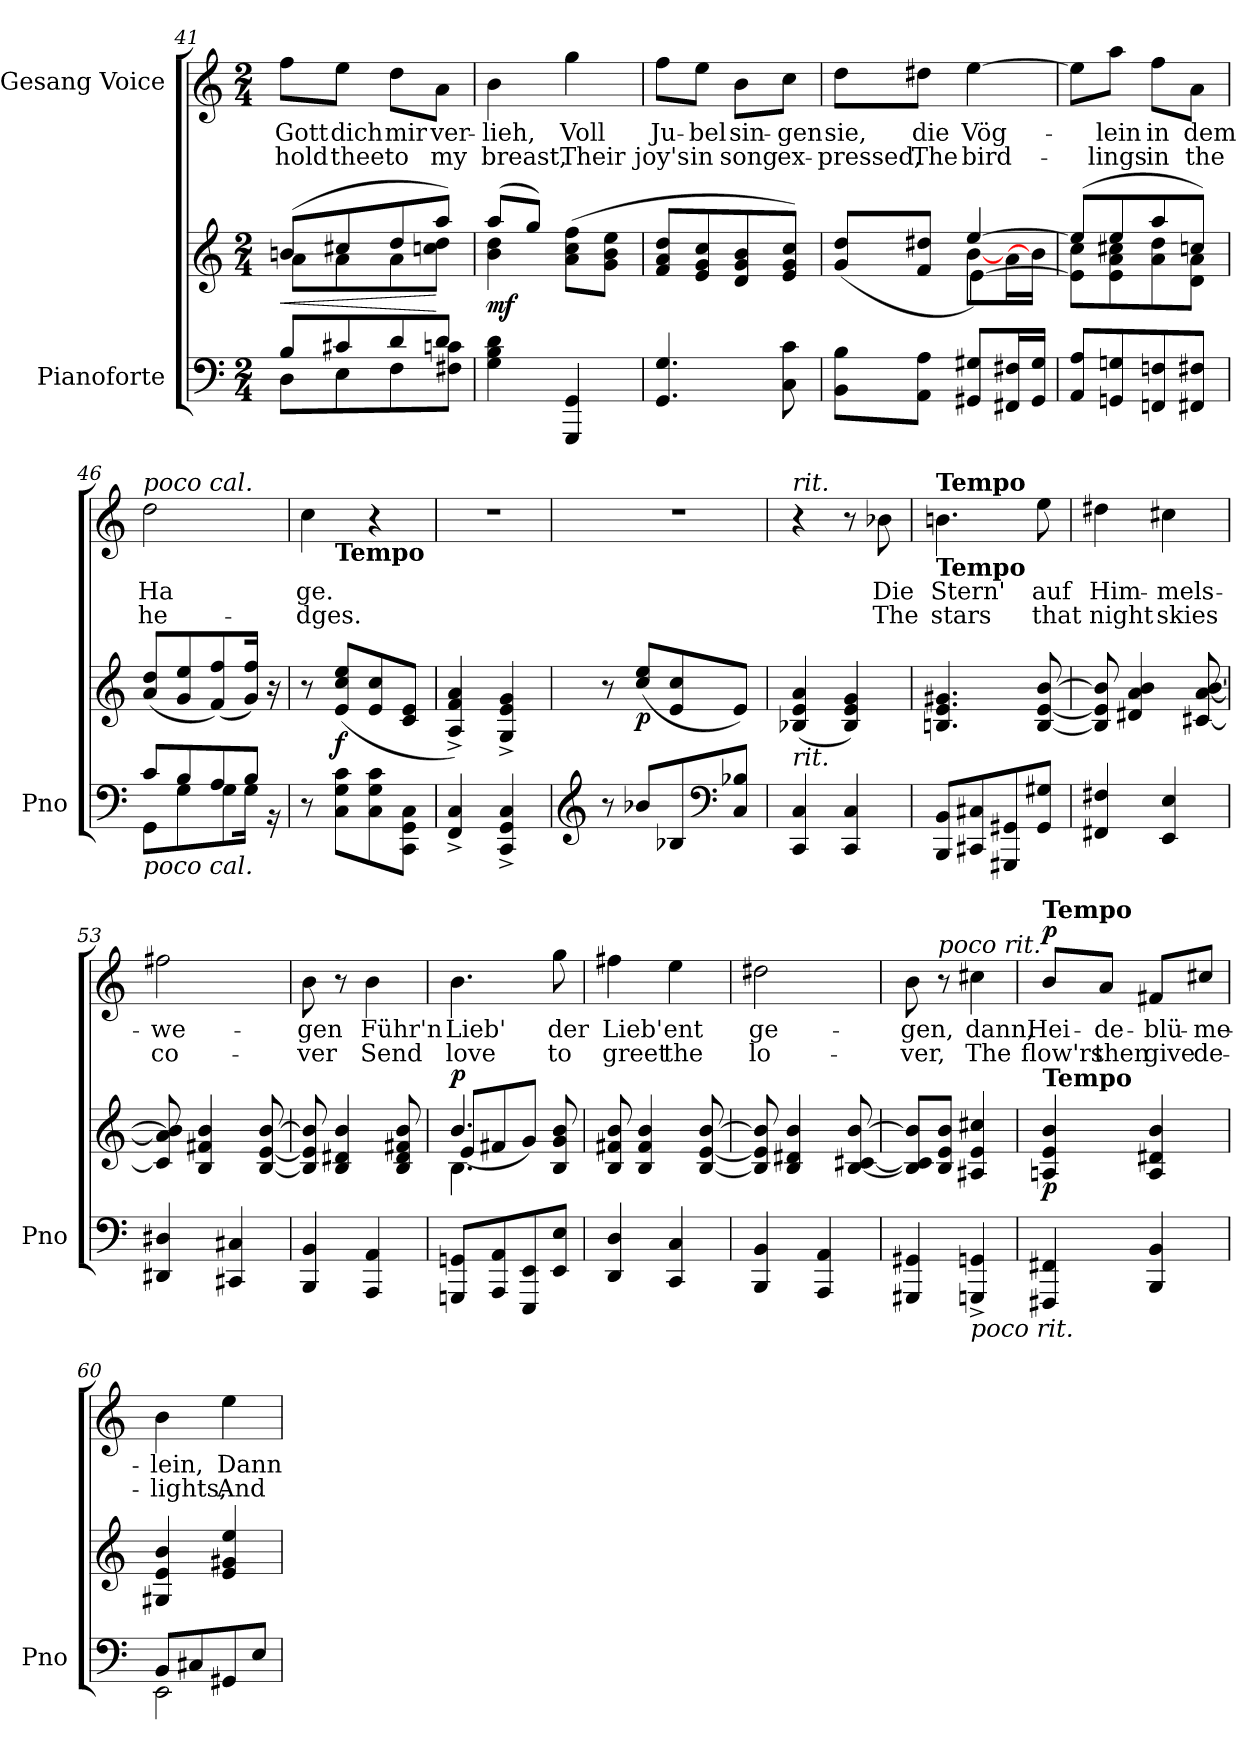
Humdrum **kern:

**kern	**kern	**dynam	**kern	**text	**text	**dynam
*part2	*part2	*part2	*part1	*part1	*part1	*part1
*staff3	*staff2	*staff2/3	*staff1	*staff1	*staff1	*staff1
*I"Pianoforte	*	*	*I"Gesang Voice	*	*	*
*I'Pno	*	*	*	*	*	*
*clefF4	*clefG2	*	*clefG2	*	*	*
*k[]	*k[]	*	*k[]	*	*	*
*M2/4	*M2/4	*	*M2/4	*	*	*
=41	=41	=41	=41	=41	=41	=41
*^	*	*	*	*	*	*
!	!	!	!LO:HP:b	!	!LO:LY:b	!LO:LY:b	!
*	*	*^	*	*	*	*	*
8B/L	8D\L	(8bn/L	8a\L	<	8ff\L	Gott	hold	.
!	!	!	!	!	!	!LO:LY:b	!LO:LY:b	!
8c#X/	8E\	8cc#X/	8a\	.	8ee\J	dich	thee	.
!	!	!	!	!	!	!LO:LY:b	!LO:LY:b	!
8d/	8F\	8dd/	8a\	.	8dd\L	mir	to	.
!	!	!	!	!	!	!LO:LY:b	!LO:LY:b	!
8d/J	8F#X\ 8cn\J	8aa/J)	8ccn\ 8dd\J	[	8a\J	ver-	my	.
=42	=42	=42	=42	=42	=42	=42	=42	=42
!	!	!	!	!LO:DY:b	!	!LO:LY:b	!LO:LY:b	!
*v	*v	*	*	*	*	*	*	*
4G\ 4B\ 4d\	(8aa/L	4b\ 4dd\	mf	4b\	-lieh,	breast,	.
.	8gg/J)	.	.	.	.	.	.
!	!	!	!	!	!LO:LY:b	!LO:LY:b	!
4GGG/ 4GG/	(<8a\ 8cc\ 8ff\L	4ryy	.	4gg\	Voll	Their	.
.	8g\ 8b\ 8ee\J	.	.	.	.	.	.
*	*v	*v	*	*	*	*	*
=43	=43	=43	=43	=43	=43	=43
!	!	!	!	!LO:LY:b	!LO:LY:b	!
4.GG/ 4.G/	8f/ 8a/ 8dd/L	.	8ff\L	Ju-	joy's	.
!	!	!	!	!LO:LY:b	!LO:LY:b	!
.	8e/ 8g/ 8cc/	.	8ee\J	-bel	in	.
!	!	!	!	!LO:LY:b	!LO:LY:b	!
.	8d/ 8g/ 8b/	.	8b\L	sin-	song	.
!	!	!	!	!LO:LY:b	!LO:LY:b	!
8C\ 8c\	8e/ 8g/ 8cc/J)	.	8cc\J	-gen	ex-	.
=44	=44	=44	=44	=44	=44	=44
*	*^	*	*	*	*	*
*	*	*^	*	*	*	*	*
!	!	!	!	!	!	!LO:LY:b	!LO:LY:b	!
8BB\ 8B\L	(8g/ 8dd/L	4ryy	4ryy	.	8dd\L	sie,	-pressed,	.
!	!	!	!	!	!	!LO:LY:b	!LO:LY:b	!
8AA\ 8A\J	8f/ 8dd#X/J	.	.	.	8dd#X\J	die	The	.
!	!	!	!	!	!	!LO:LY:b	!LO:LY:b	!
8GG#X/ 8G#X/L	[4ee/)	[>8b\L	[4e\	.	[4ee\	Vög-	bird-	.
16FF#X/ 16F#X/L	.	16a\L	.	.	.	.	.	.
16GG#/ 16G#/JJ	.	16b\JJ]	.	.	.	.	.	.
*	*	*v	*v	*	*	*	*	*
!!LO:LB:g=z
=45	=45	=45	=45	=45	=45	=45	=45
8AA/ 8A/L	(8ee/L]	8e\] 8cc\L	.	8ee\L]	.	.	.
!	!	!	!	!	!LO:LY:b	!LO:LY:b	!
8GGn/ 8Gn/	8ee/	8e\ 8a\ 8cc#X\	.	8aa\J	-lein	-lings	.
!	!	!	!	!	!LO:LY:b	!LO:LY:b	!
8FFn/ 8Fn/	8aa/	8a\ 8dd\	.	8ff\L	in	in	.
!	!	!	!	!	!LO:LY:b	!LO:LY:b	!
8FF#X/ 8F#X/J	8ccn/J)	8d\ 8a\J	.	8a\J	dem	the	.
=46	=46	=46	=46	=46	=46	=46	=46
*^	*	*	*	*	*	*	*
!	!	!	!	!	!LO:TX:a:i:t=poco cal.	!	!	!
!LO:TX:b:i:t=poco cal.	!	!	!	!	!	!	!	!
!	!	!	!	!	!	!LO:LY:b	!LO:LY:b	!
*	*	*v	*v	*	*	*	*	*
8c/L	8GG\L	(>8a/ 8dd/L	.	2dd\	Ha	he-	.
8B/	8G\	8g/ 8ee/	.	.	.	.	.
8A/	8G\	(8f/ 8ff/)	.	.	.	.	.
8B/J	16G\Jk	16g/ 16ff/Jk)	.	.	.	.	.
.	16r	16r	.	.	.	.	.
=47	=47	=47	=47	=47	=47	=47	=47
!	!	!	!	!	!LO:LY:b	!LO:LY:b	!
*v	*v	*	*	*^	*	*	*
8r	8r	.	4cc\	8ryy	-ge.	-dges.	.
!	!	!	!	!LO:TX:b:B:t=Tempo	!	!	!
!	!	!LO:DY:b	!	!	!	!	!
8C\ 8G\ 8c\L	(>8e/ 8cc/ 8ee/L	f	.	4.ryy	.	.	.
8C\ 8G\ 8c\	8e/ 8cc/	.	4r	.	.	.	.
8CC\ 8GG\ 8C\J	8c/ 8e/J	.	.	.	.	.	.
*	*	*	*v	*v	*	*	*
=48	=48	=48	=48	=48	=48	=48
4FF/^> 4C/^>	4A/^> 4f/^> 4a/^>)	.	2r	.	.	.
4CC/^> 4GG/^> 4C/^>	4G/^> 4e/^> 4g/^>	.	.	.	.	.
=49	=49	=49	=49	=49	=49	=49
*clefG2	*	*	*	*	*	*
8r	8r	.	2r	.	.	.
!	!	!LO:DY:b	!	!	!	!
8b-X/L	(>8cc/ 8ee/L	p	.	.	.	.
8B-X/	8e/ 8cc/	.	.	.	.	.
*clefF4	*	*	*	*	*	*
8C/ 8B-X/J	8e/J)	.	.	.	.	.
=50	=50	=50	=50	=50	=50	=50
!	!	!	!LO:TX:a:i:t=rit.	!	!	!
!	!LO:TX:b:i:t=rit.	!	!	!	!	!
4CC/ 4C/	(>4B-X/ 4e/ 4a/	.	4r	.	.	.
4CC/ 4C/	4B-/ 4e/ 4g/)	.	8r	.	.	.
!	!	!	!	!LO:LY:b	!LO:LY:b	!
.	.	.	8b-X\	Die	The	.
=51	=51	=51	=51	=51	=51	=51
!	!	!	!LO:TX:a:B:t=Tempo	!	!	!
!	!	!	!LO:TX:b:B:t=Tempo	!	!	!
!	!	!	!	!LO:LY:b	!LO:LY:b	!
8BBB/ 8BB/L	4.Bn/ 4.e/ 4.g#X/	.	4.bn\	Stern'	stars	.
8CC#X/ 8C#X/	.	.	.	.	.	.
8GGG#X/ 8GG#X/	.	.	.	.	.	.
!	!	!	!	!LO:LY:b	!LO:LY:b	!
8GG#/ 8G#X/J	[8B/ [8e/ [8b/	.	8ee\	auf	that	.
!!LO:PB:g=z
=52	=52	=52	=52	=52	=52	=52
!	!	!	!	!LO:LY:b	!LO:LY:b	!
4FF#X/ 4F#X/	8B/] 8e/] 8b/]	.	4dd#X\	Him-	night	.
.	4d#X/ 4a/ 4b/	.	.	.	.	.
!	!	!	!	!LO:LY:b	!LO:LY:b	!
4EE/ 4E/	.	.	4cc#X\	-mels-	skies	.
.	[8c#X/ [8a/ [8b/	.	.	.	.	.
=53	=53	=53	=53	=53	=53	=53
!	!	!	!	!LO:LY:b	!LO:LY:b	!
4DD#X/ 4D#X/	8c#/] 8a/] 8b/]	.	2ff#X\	-we-	co-	.
.	4B/ 4f#X/ 4b/	.	.	.	.	.
4CC#X/ 4C#X/	.	.	.	.	.	.
.	[8B/ [8e/ [8b/	.	.	.	.	.
=54	=54	=54	=54	=54	=54	=54
!	!	!	!	!LO:LY:b	!LO:LY:b	!
4BBB/ 4BB/	8B/] 8e/] 8b/]	.	8b\	-gen	-ver	.
.	4B/ 4d#X/ 4b/	.	8r	.	.	.
!	!	!	!	!LO:LY:b	!LO:LY:b	!
4AAA/ 4AA/	.	.	4b\	Führ'n	Send	.
.	8B/ 8d#/ 8f#X/ 8b/	.	.	.	.	.
=55	=55	=55	=55	=55	=55	=55
*	*^	*	*	*	*	*
*	*	*^	*	*	*	*	*
!	!	!	!	!LO:DY:a	!	!LO:LY:b	!LO:LY:b	!
8GGGn/ 8GGn/L	4.b/	(<8e/L	4.B\	p	4.b\	Lieb'	love	.
8AAA/ 8AA/	.	8f#X/	.	.	.	.	.	.
8EEE/ 8EE/	.	8g/J)	.	.	.	.	.	.
!	!	!	!	!	!	!LO:LY:b	!LO:LY:b	!
8EE/ 8E/J	8B/ 8g/ 8b/	8ryy	8ryy	.	8gg\	der	to	.
=56	=56	=56	=56	=56	=56	=56	=56	=56
!	!	!	!	!	!	!LO:LY:b	!LO:LY:b	!
*	*v	*v	*v	*	*	*	*	*
4DD/ 4D/	8B/ 8f#X/ 8b/	.	4ff#X\	Lieb'	greet	.
.	4B/ 4f#/ 4b/	.	.	.	.	.
!	!	!	!	!LO:LY:b	!LO:LY:b	!
4CC/ 4C/	.	.	4ee\	ent	the	.
.	[8B/ [8e/ [8b/	.	.	.	.	.
=57	=57	=57	=57	=57	=57	=57
!	!	!	!	!LO:LY:b	!LO:LY:b	!
4BBB/ 4BB/	8B/] 8e/] 8b/]	.	2dd#X\	-ge-	lo-	.
.	4B/ 4d#X/ 4b/	.	.	.	.	.
4AAA/ 4AA/	.	.	.	.	.	.
.	[8B/ [8c#X/ [8b/	.	.	.	.	.
=58	=58	=58	=58	=58	=58	=58
!	!	!	!	!LO:LY:b	!LO:LY:b	!
4GGG#X/ 4GG#X/	8B/] 8c#/] 8b/]L	.	8b\	-gen,	-ver,	.
!	!	!	!LO:TX:a:i:t=poco rit.	!	!	!
.	8B/ 8e/ 8b/J	.	8r	.	.	.
!LO:TX:b:i:t=poco rit.	!	!	!	!	!	!
!	!	!	!	!LO:LY:b	!LO:LY:b	!
4GGGn/^> 4GGn/^>	4A#X/ 4e/ 4cc#X/	.	4cc#X\	dann,	The	.
!!LO:LB:g=z
=59	=59	=59	=59	=59	=59	=59
!	!	!	!LO:TX:a:B:t=Tempo	!	!	!
!	!LO:TX:a:B:t=Tempo	!	!	!	!	!
!	!	!LO:DY:b	!	!LO:LY:b	!LO:LY:b	!LO:DY:a
4FFF#X/ 4FF#X/	4An/ 4e/ 4b/	p	8b/L	Hei-	flow'rs	p
!	!	!	!	!LO:LY:b	!LO:LY:b	!
.	.	.	8a/J	-de-	then	.
!	!	!	!	!LO:LY:b	!LO:LY:b	!
4BBB/ 4BB/	4A/ 4d#X/ 4b/	.	8f#X/L	-blü-	give	.
!	!	!	!	!LO:LY:b	!LO:LY:b	!
.	.	.	8cc#X/J	-me-	de-	.
=60	=60	=60	=60	=60	=60	=60
*^	*	*	*	*	*	*
!	!	!	!	!	!LO:LY:b	!LO:LY:b	!
8BB/L	2EE\	4G#X/ 4e/ 4b/	.	4b\	lein,	-lights,	.
8C#X/	.	.	.	.	.	.	.
!	!	!	!	!	!LO:LY:b	!LO:LY:b	!
8GG#X/	.	4e/ 4g#X/ 4ee/	.	4ee\	Dann	And	.
8E/J	.	.	.	.	.	.	.
*v	*v	*	*	*	*	*	*
=	=	=	=	=	=	=
*-	*-	*-	*-	*-	*-	*-
